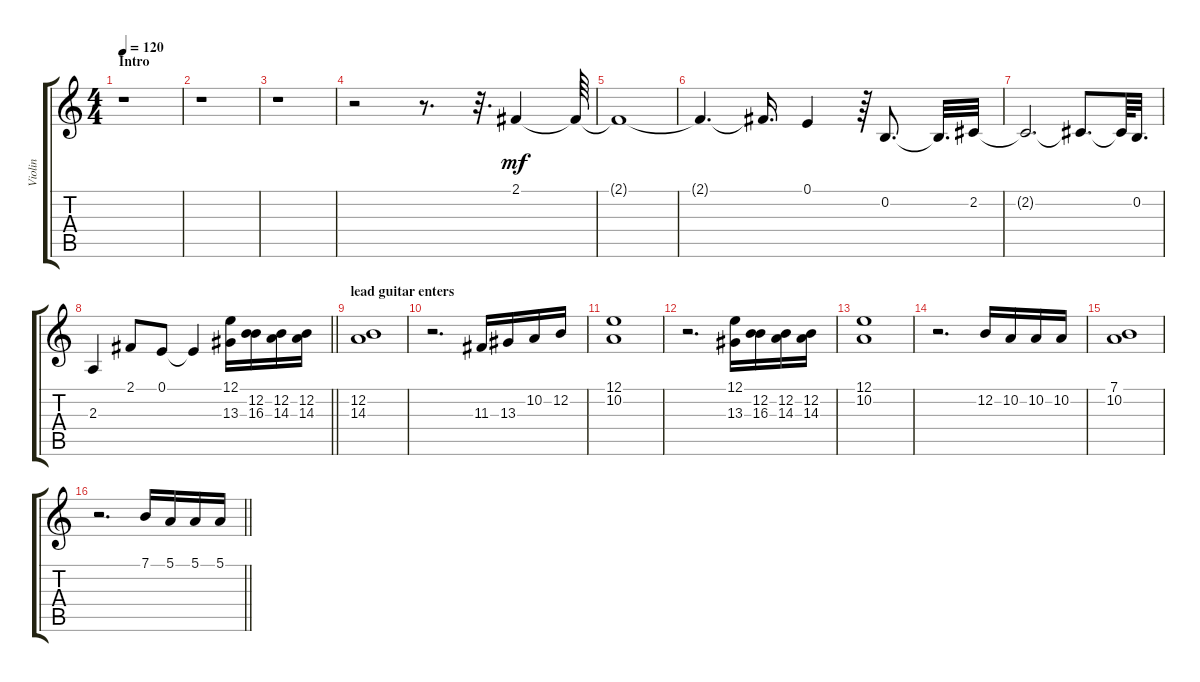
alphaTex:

\track ("Violin" "Violin") {instrument violin}
\staff {score tabs}
\tuning (E4 B3 G3 D3 A2 E2) {hide}
\ts (4 4)
\section ("" "Intro")
\tempo 120
\clef g2
\ks c
r.1{dy mf instrument violin} |
r.1 |
r.1 |
r.2 r.8{d} r.32{d} 2.1.4 2.1{t}.64 |
2.1{t}.1 |
2.1{t}.4{d} 2.1{t}.16{d} 0.1.4 r.64 0.2.8{d} 0.2{t}.32{d} 2.2.32 |
2.2{t}.2{d} 2.2{t}.8{d} 2.2{t}.64 0.2.32{d} |
\barLineRight lightlight
2.3.4 2.1.8 0.1.8 0.1{t}.4 (12.1 13.3).16 (12.2 16.3).16 (12.2 14.3).16 (12.2 14.3).16 |
\section ("" "lead guitar enters")
(12.2 14.3).1 |
r.2{d} 11.3.16 13.3.16 10.2.16 12.2.16 |
(12.1 10.2).1 |
r.2{d} (12.1 13.3).16 (12.2 16.3).16 (12.2 14.3).16 (12.2 14.3).16 |
(12.1 10.2).1 |
r.2{d} 12.2.16 10.2.16 10.2.16 10.2.16 |
(7.1 10.2).1 |
\barLineRight lightlight
r.2{d} 7.1.16 5.1.16 5.1.16 5.1.16
